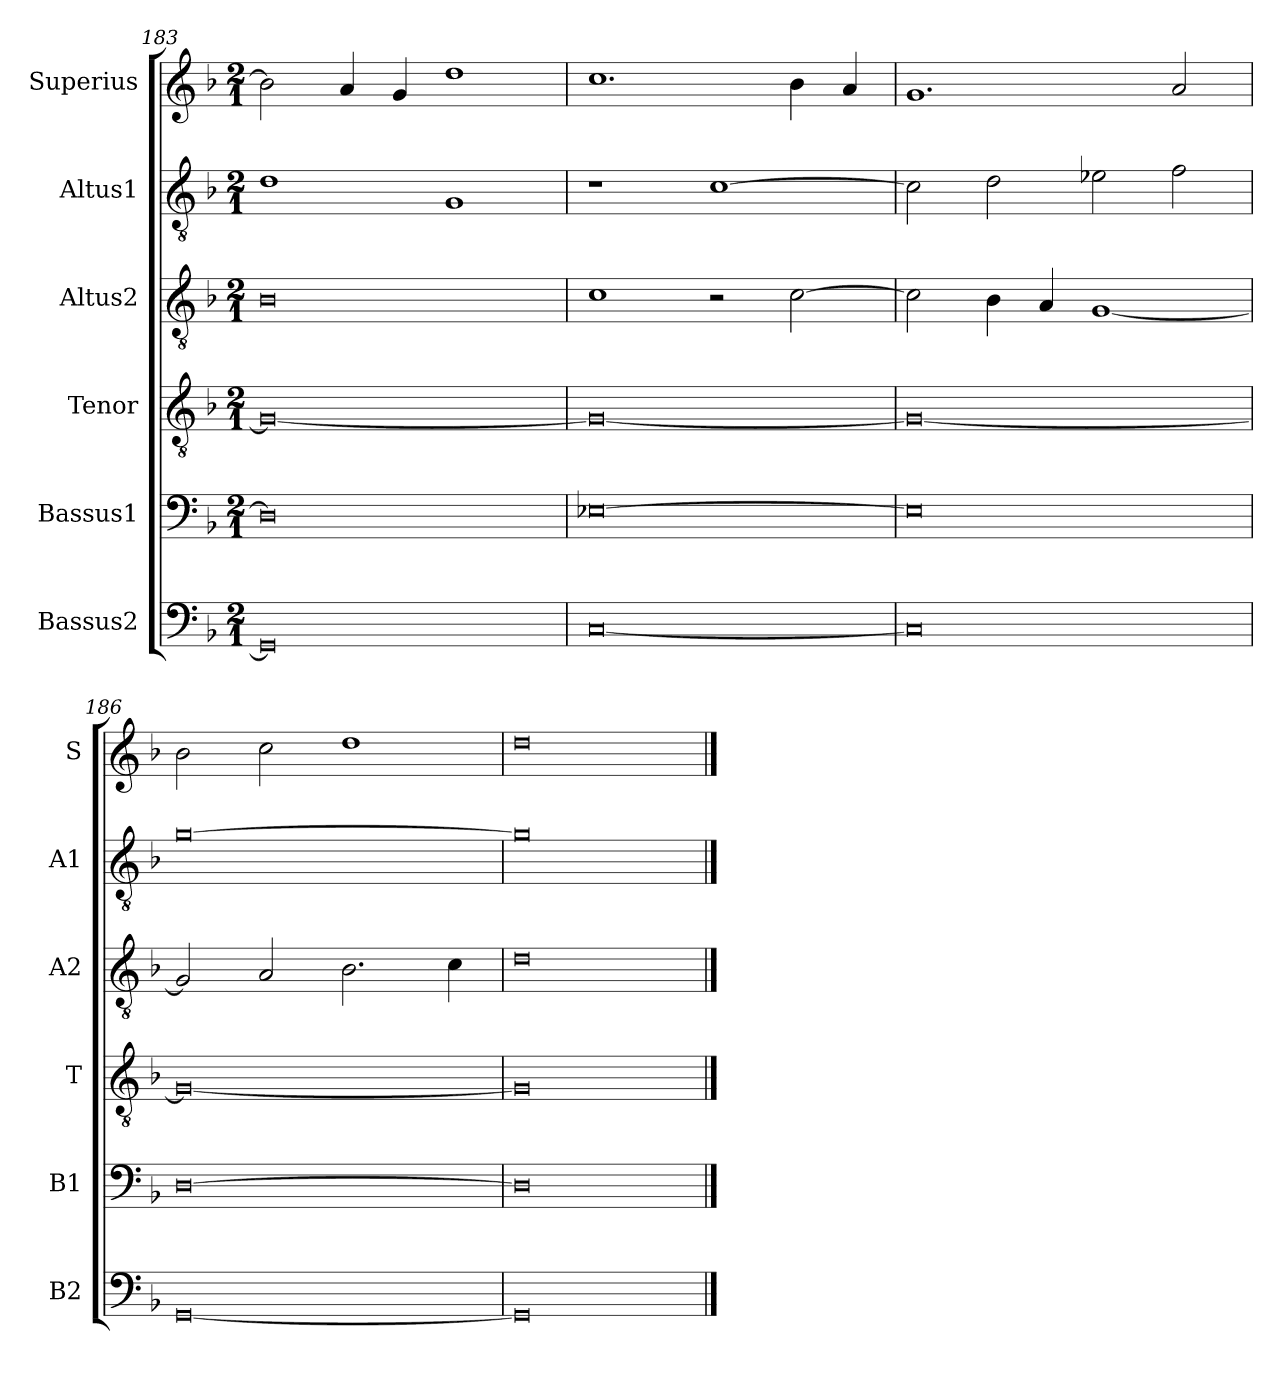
**kern	**kern	**kern	**kern	**kern	**kern
*part6	*part5	*part4	*part3	*part2	*part1
*staff6	*staff5	*staff4	*staff3	*staff2	*staff1
*I"Bassus2	*I"Bassus1	*I"Tenor	*I"Altus2	*I"Altus1	*I"Superius
*I'B2	*I'B1	*I'T	*I'A2	*I'A1	*I'S
*clefF4	*clefF4	*clefGv2	*clefGv2	*clefGv2	*clefG2
*k[b-]	*k[b-]	*k[b-]	*k[b-]	*k[b-]	*k[b-]
*M2/1	*M2/1	*M2/1	*M2/1	*M2/1	*M2/1
=183	=183	=183	=183	=183	=183
0GG]	0D]	0G_	0B-	1d	2b-\]
.	.	.	.	.	4a/
.	.	.	.	.	4g/
.	.	.	.	1G	1dd
=184	=184	=184	=184	=184	=184
[0C	[0E-X	0G_	1c	1r	1.cc
.	.	.	2r	[1c	.
.	.	.	[2c\	.	4b-\
.	.	.	.	.	4a/
=185	=185	=185	=185	=185	=185
0C]	0E-]	0G_	2c\]	2c\]	1.g
.	.	.	4B-\	2d\	.
.	.	.	4A/	.	.
.	.	.	[1G	2e-X\	.
.	.	.	.	2f\	2a/
=186	=186	=186	=186	=186	=186
[0GG	[0D	0G_	2G/]	[0g	2b-\
.	.	.	2A/	.	2cc\
.	.	.	2.B-\	.	1dd
.	.	.	4c\	.	.
=187	=187	=187	=187	=187	=187
0GG]	0D]	0G]	0d	0g]	0dd
==	==	==	==	==	==
*-	*-	*-	*-	*-	*-
